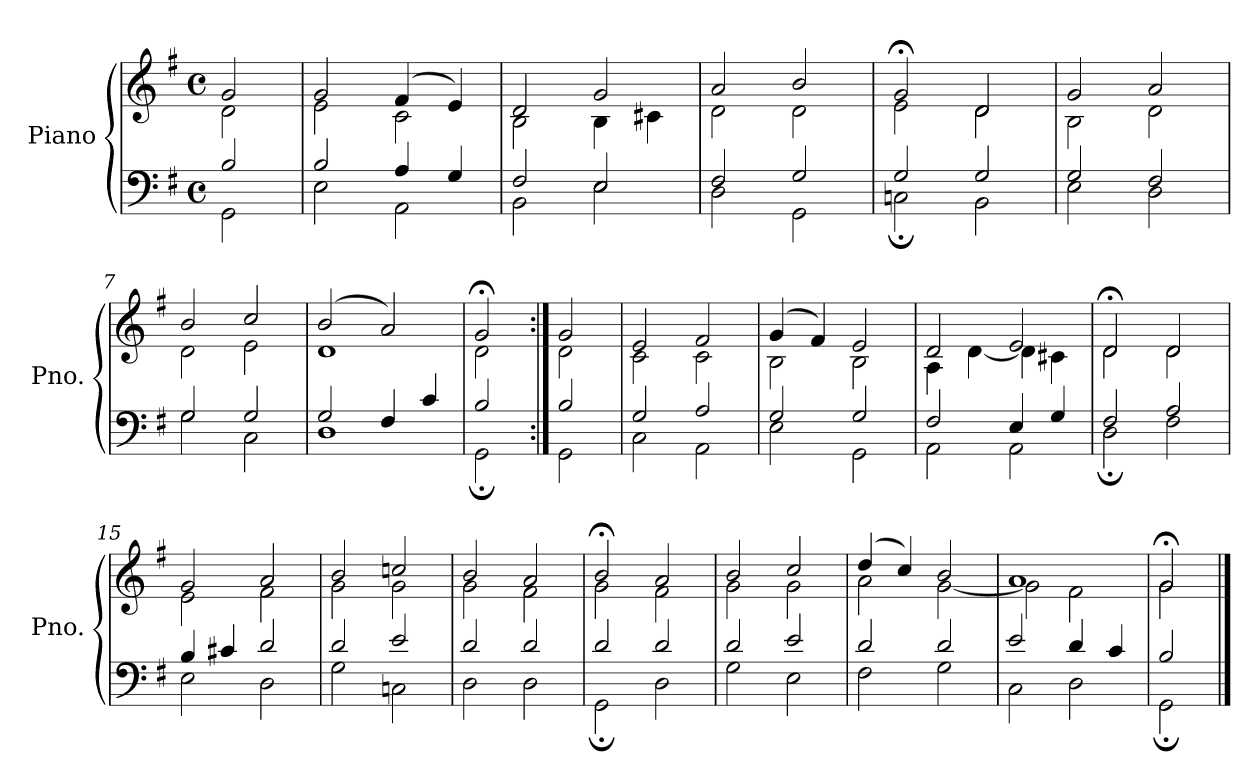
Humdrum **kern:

**kern	**kern
*part1	*part1
*staff2	*staff1
*I"Piano	*
*I'Pno.	*
*clefF4	*clefG2
*k[f#]	*k[f#]
*M4/4	*M4/4
*met(c)	*met(c)
=1	=1
*^	*^
2B/	2GG\	2g/	2d\
=2	=2	=2	=2
2B/	2E\	2g/	2e\
4A/	2AA\	(4f#/	2c\
4G/	.	4e/)	.
=3	=3	=3	=3
2F#/	2BB\	2d/	2B\
2E/	2E\	2g/	4B\
.	.	.	4c#X\
=4	=4	=4	=4
2F#/	2D\	2a/	2d\
2G/	2GG\	2b/	2d\
=5	=5	=5	=5
2G/	2Cn;\	2g;</	2e\
2G/	2BB\	2d/	2d\
=6	=6	=6	=6
2G/	2E\	2g/	2B\
2F#/	2D\	2a/	2d\
=7	=7	=7	=7
2G/	2G\	2b/	2d\
2G/	2C\	2cc/	2e\
!!LO:LB:g=z	!!
=8	=8	=8	=8
2G/	1D	(2b/	1d
4F#/	.	2a/)	.
4c/	.	.	.
=9	=9	=9	=9
2B/	2GG;\	2g;</	2d\
=10:|!	=10:|!	=10:|!	=10:|!
2B/	2GG\	2g/	2d\
=11	=11	=11	=11
2G/	2C\	2e/	2c\
2A/	2AA\	2f#/	2c\
=12	=12	=12	=12
2G/	2E\	(4g/	2B\
.	.	4f#/)	.
2G/	2GG\	2e/	2B\
=13	=13	=13	=13
2F#/	2AA\	2d/	4A\
.	.	.	[4d\
4E/	2AA\	2e/	4d\]
4G/	.	.	4c#X\
=14	=14	=14	=14
2F#/	2D;\	2d;</	2d\
2A/	2F#\	2d/	2d\
!!LO:LB:g=z	!!
=15	=15	=15	=15
4B/	2E\	2g/	2e\
4c#X/	.	.	.
2d/	2D\	2a/	2f#\
=16	=16	=16	=16
2d/	2G\	2b/	2g\
2e/	2Cn\	2ccn/	2g\
=17	=17	=17	=17
2d/	2D\	2b/	2g\
2d/	2D\	2a/	2f#\
=18	=18	=18	=18
2d/	2GG;\	2b;</	2g\
2d/	2D\	2a/	2f#\
=19	=19	=19	=19
2d/	2G\	2b/	2g\
2e/	2E\	2cc/	2g\
=20	=20	=20	=20
2d/	2F#\	(4dd/	2a\
.	.	4cc/)	.
2d/	2G\	2b/	[2g\
=21	=21	=21	=21
2e/	2C\	1a	2g\]
4d/	2D\	.	2f#\
4c/	.	.	.
=22	=22	=22	=22
2B/	2GG;\	2g;</	2g\
*v	*v	*	*
*	*v	*v
==	==
*-	*-
